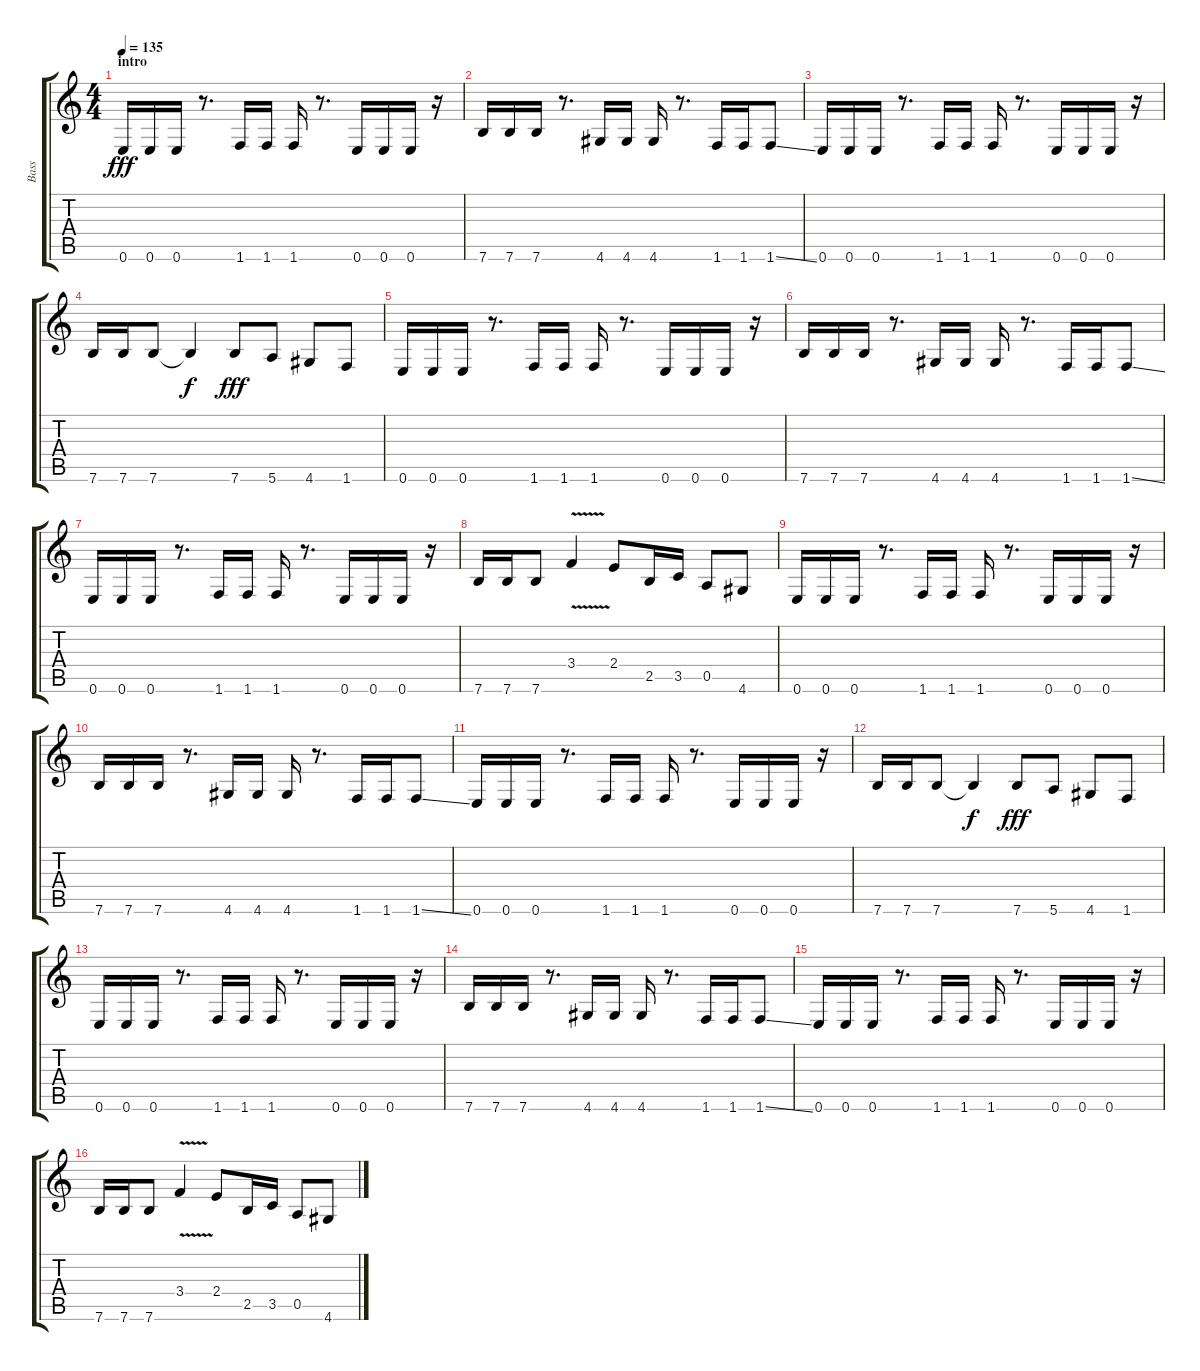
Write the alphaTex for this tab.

\track ("Bass" "Bass") {instrument electricbassfinger}
\staff {score tabs}
\tuning (E4 B3 G3 D3 A2 E2) {hide}
\ts (4 4)
\section ("" "intro")
\tempo 135
\clef g2
\ks c
0.6.16{dy fff instrument electricbassfinger} 0.6.16 0.6.16 r.8{d} 1.6.16 1.6.16 1.6.16 r.8{d} 0.6.16 0.6.16 0.6.16 r.16 |
7.6.16 7.6.16 7.6.16 r.8{d} 4.6.16 4.6.16 4.6.16 r.8{d} 1.6.16 1.6.16 1.6{ss}.8 |
0.6.16 0.6.16 0.6.16 r.8{d} 1.6.16 1.6.16 1.6.16 r.8{d} 0.6.16 0.6.16 0.6.16 r.16 |
7.6.16 7.6.16 7.6.8 7.6{t}.4{dy f} 7.6.8{dy fff} 5.6.8 4.6.8 1.6.8 |
0.6.16 0.6.16 0.6.16 r.8{d} 1.6.16 1.6.16 1.6.16 r.8{d} 0.6.16 0.6.16 0.6.16 r.16 |
7.6.16 7.6.16 7.6.16 r.8{d} 4.6.16 4.6.16 4.6.16 r.8{d} 1.6.16 1.6.16 1.6{ss}.8 |
0.6.16 0.6.16 0.6.16 r.8{d} 1.6.16 1.6.16 1.6.16 r.8{d} 0.6.16 0.6.16 0.6.16 r.16 |
7.6.16 7.6.16 7.6.8 3.4{v}.4 2.4.8 2.5.16 3.5.16 0.5.8 4.6.8 |
0.6.16 0.6.16 0.6.16 r.8{d} 1.6.16 1.6.16 1.6.16 r.8{d} 0.6.16 0.6.16 0.6.16 r.16 |
7.6.16 7.6.16 7.6.16 r.8{d} 4.6.16 4.6.16 4.6.16 r.8{d} 1.6.16 1.6.16 1.6{ss}.8 |
0.6.16 0.6.16 0.6.16 r.8{d} 1.6.16 1.6.16 1.6.16 r.8{d} 0.6.16 0.6.16 0.6.16 r.16 |
7.6.16 7.6.16 7.6.8 7.6{t}.4{dy f} 7.6.8{dy fff} 5.6.8 4.6.8 1.6.8 |
0.6.16 0.6.16 0.6.16 r.8{d} 1.6.16 1.6.16 1.6.16 r.8{d} 0.6.16 0.6.16 0.6.16 r.16 |
7.6.16 7.6.16 7.6.16 r.8{d} 4.6.16 4.6.16 4.6.16 r.8{d} 1.6.16 1.6.16 1.6{ss}.8 |
0.6.16 0.6.16 0.6.16 r.8{d} 1.6.16 1.6.16 1.6.16 r.8{d} 0.6.16 0.6.16 0.6.16 r.16 |
7.6.16 7.6.16 7.6.8 3.4{v}.4 2.4.8 2.5.16 3.5.16 0.5.8 4.6.8
